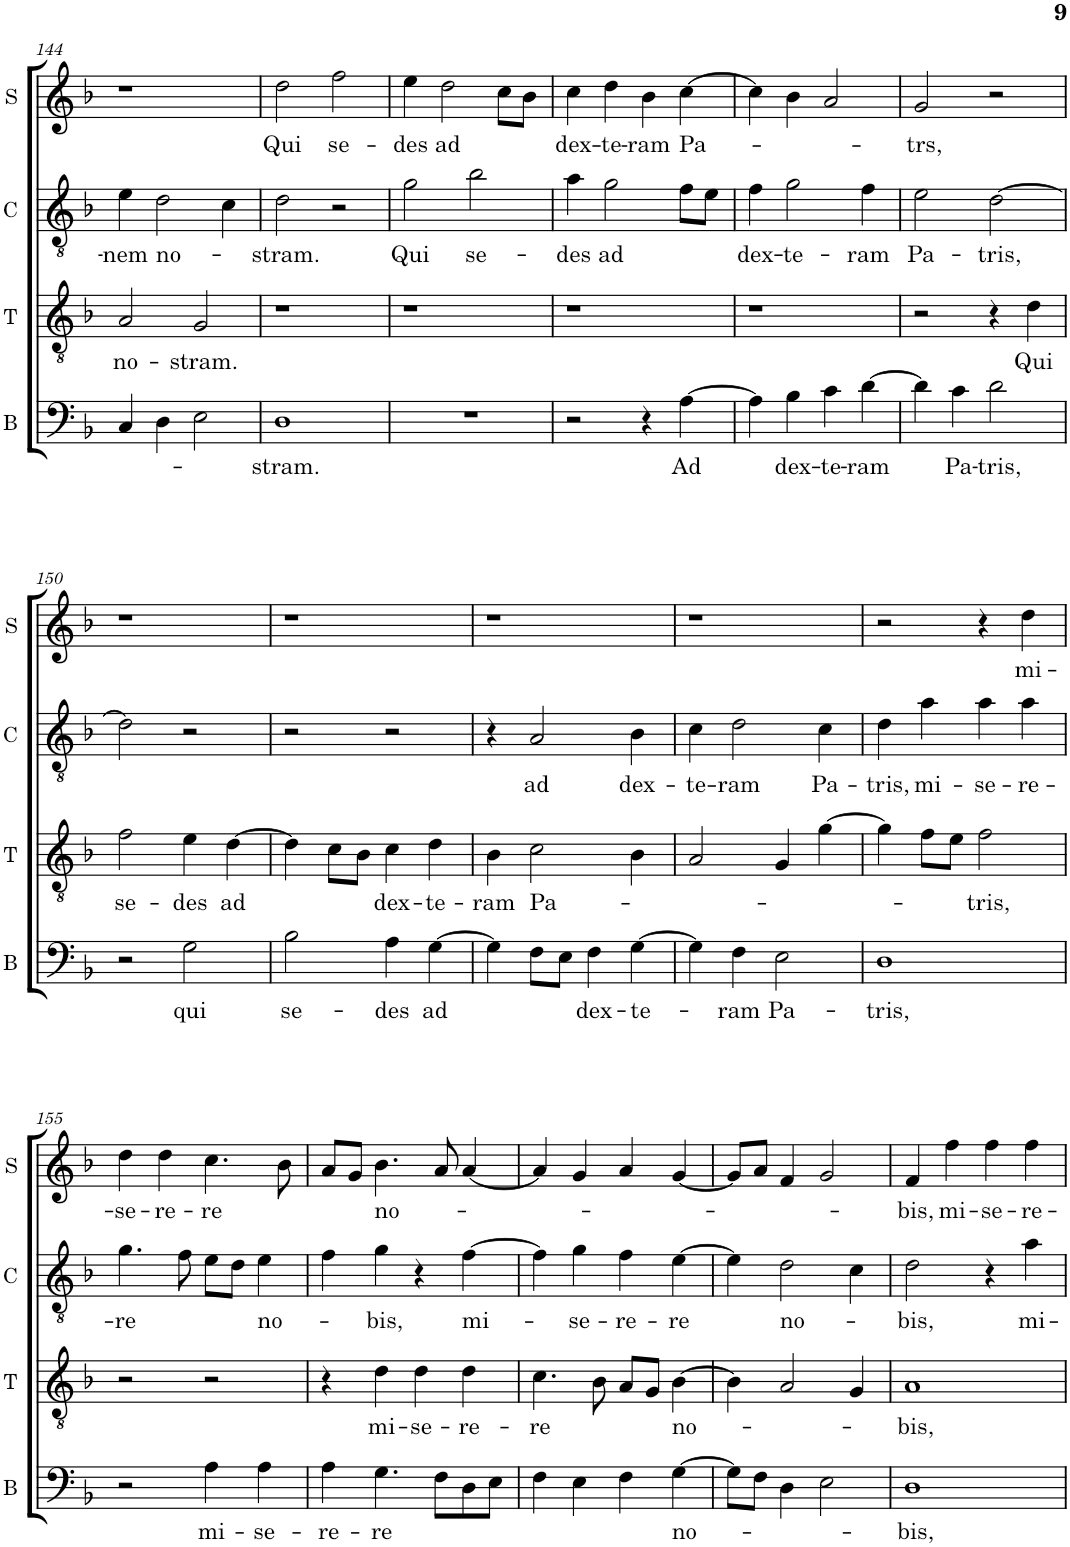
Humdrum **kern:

**kern	**text	**kern	**text	**kern	**text	**kern	**text
*part4	*part4	*part3	*part3	*part2	*part2	*part1	*part1
*staff4	*staff4	*staff3	*staff3	*staff2	*staff2	*staff1	*staff1
*I"B	*	*I"T	*	*I"C	*	*I"S	*
*I'B	*	*I'T	*	*I'C	*	*I'S	*
!!LO:PB:g=z
*clefF4	*	*clefGv2	*	*clefGv2	*	*clefG2	*
*	*	*	*	*Trd4c7	*	*	*
*k[b-]	*	*k[b-]	*	*k[b-]	*	*k[b-]	*
*M2/2	*	*M2/2	*	*M2/2	*	*M2/2	*
*met(c|)	*	*met(c|)	*	*met(c|)	*	*met(c|)	*
=144	=144	=144	=144	=144	=144	=144	=144
!	!	!	!LO:LY:b	!	!LO:LY:b	!	!
4C/	.	2A/	no-	4e\	-nem	1r	.
!	!	!	!	!	!LO:LY:b	!	!
4D\	.	.	.	2d\	no-	.	.
!	!	!	!LO:LY:b	!	!	!	!
2E\	.	2G/	-stram.	.	.	.	.
.	.	.	.	4c\	.	.	.
=145	=145	=145	=145	=145	=145	=145	=145
!	!LO:LY:b	!	!	!	!LO:LY:b	!	!LO:LY:b
1D	stram.	1r	.	2d\	-stram.	2dd\	Qui
!	!	!	!	!	!	!	!LO:LY:b
.	.	.	.	2r	.	2ff\	se-
=146	=146	=146	=146	=146	=146	=146	=146
!	!	!	!	!	!LO:LY:b	!	!LO:LY:b
1r	.	1r	.	2g\	Qui	4ee\	-des
!	!	!	!	!	!	!	!LO:LY:b
.	.	.	.	.	.	2dd\	ad
!	!	!	!	!	!LO:LY:b	!	!
.	.	.	.	2b-\	se-	.	.
.	.	.	.	.	.	8cc\L	.
.	.	.	.	.	.	8b-\J	.
=147	=147	=147	=147	=147	=147	=147	=147
!	!	!	!	!	!LO:LY:b	!	!LO:LY:b
2r	.	1r	.	4a\	-des	4cc\	dex-
!	!	!	!	!	!LO:LY:b	!	!LO:LY:b
.	.	.	.	2g\	ad	4dd\	-te-
!	!	!	!	!	!	!	!LO:LY:b
4r	.	.	.	.	.	4b-\	-ram
!	!LO:LY:b	!	!	!	!	!	!LO:LY:b
[4A\	Ad	.	.	8f\L	.	[4cc\	Pa-
.	.	.	.	8e\J	.	.	.
=148	=148	=148	=148	=148	=148	=148	=148
!	!	!	!	!	!LO:LY:b	!	!
4A\]	.	1r	.	4f\	dex-	4cc\]	.
!	!LO:LY:b	!	!	!	!LO:LY:b	!	!
4B-\	dex-	.	.	2g\	-te-	4b-\	.
!	!LO:LY:b	!	!	!	!	!	!
4c\	-te-	.	.	.	.	2a/	.
!	!LO:LY:b	!	!	!	!LO:LY:b	!	!
[4d\	-ram	.	.	4f\	-ram	.	.
=149	=149	=149	=149	=149	=149	=149	=149
!	!	!	!	!	!LO:LY:b	!	!LO:LY:b
4d\]	.	2r	.	2e\	Pa-	2g/	-trs,
!	!LO:LY:b	!	!	!	!	!	!
4c\	Pa-	.	.	.	.	.	.
!	!LO:LY:b	!	!	!	!LO:LY:b	!	!
2d\	-tris,	4r	.	[2d\	-tris,	2r	.
!	!	!	!LO:LY:b	!	!	!	!
.	.	4d\	Qui	.	.	.	.
!!LO:LB:g=z
=150	=150	=150	=150	=150	=150	=150	=150
!	!	!	!LO:LY:b	!	!	!	!
2r	.	2f\	se-	2d\]	.	1r	.
!	!LO:LY:b	!	!LO:LY:b	!	!	!	!
2G\	qui	4e\	-des	2r	.	.	.
!	!	!	!LO:LY:b	!	!	!	!
.	.	[4d\	ad	.	.	.	.
=151	=151	=151	=151	=151	=151	=151	=151
!	!LO:LY:b	!	!	!	!	!	!
2B-\	se-	4d\]	.	2r	.	1r	.
.	.	8c\L	.	.	.	.	.
.	.	8B-\J	.	.	.	.	.
!	!LO:LY:b	!	!LO:LY:b	!	!	!	!
4A\	-des	4c\	dex-	2r	.	.	.
!	!LO:LY:b	!	!LO:LY:b	!	!	!	!
[4G\	ad	4d\	-te-	.	.	.	.
=152	=152	=152	=152	=152	=152	=152	=152
!	!	!	!LO:LY:b	!	!	!	!
4G\]	.	4B-\	-ram	4r	.	1r	.
!	!	!	!LO:LY:b	!	!LO:LY:b	!	!
8F\L	.	2c\	Pa-	2A/	ad	.	.
8E\J	.	.	.	.	.	.	.
!	!LO:LY:b	!	!	!	!	!	!
4F\	dex-	.	.	.	.	.	.
!	!LO:LY:b	!	!	!	!LO:LY:b	!	!
[4G\	-te-	4B-\	.	4B-\	dex-	.	.
=153	=153	=153	=153	=153	=153	=153	=153
!	!	!	!	!	!LO:LY:b	!	!
4G\]	.	2A/	.	4c\	-te-	1r	.
!	!LO:LY:b	!	!	!	!LO:LY:b	!	!
4F\	-ram	.	.	2d\	-ram	.	.
!	!LO:LY:b	!	!	!	!	!	!
2E\	Pa-	4G/	.	.	.	.	.
!	!	!	!	!	!LO:LY:b	!	!
.	.	[4g\	.	4c\	Pa-	.	.
=154	=154	=154	=154	=154	=154	=154	=154
!	!LO:LY:b	!	!	!	!LO:LY:b	!	!
1D	-tris,	4g\]	.	4d\	-tris,	2r	.
!	!	!	!	!	!LO:LY:b	!	!
.	.	8f\L	.	4a\	mi-	.	.
.	.	8e\J	.	.	.	.	.
!	!	!	!LO:LY:b	!	!LO:LY:b	!	!
.	.	2f\	-tris,	4a\	-se-	4r	.
!	!	!	!	!	!LO:LY:b	!	!LO:LY:b
.	.	.	.	4a\	-re-	4dd\	mi-
!!LO:LB:g=z
=155	=155	=155	=155	=155	=155	=155	=155
!	!	!	!	!	!LO:LY:b	!	!LO:LY:b
2r	.	2r	.	4.g\	-re	4dd\	-se-
!	!	!	!	!	!	!	!LO:LY:b
.	.	.	.	.	.	4dd\	-re-
.	.	.	.	8f\	.	.	.
!	!LO:LY:b	!	!	!	!	!	!LO:LY:b
4A\	mi-	2r	.	8e\L	.	4.cc\	-re
.	.	.	.	8d\J	.	.	.
!	!LO:LY:b	!	!	!	!LO:LY:b	!	!
4A\	-se-	.	.	4e\	no-	.	.
.	.	.	.	.	.	8b-\	.
=156	=156	=156	=156	=156	=156	=156	=156
!	!LO:LY:b	!	!	!	!	!	!
4A\	-re-	4r	.	4f\	.	8a/L	.
.	.	.	.	.	.	8g/J	.
!	!LO:LY:b	!	!LO:LY:b	!	!LO:LY:b	!	!LO:LY:b
4.G\	-re	4d\	mi-	4g\	-bis,	4.b-\	no-
!	!	!	!LO:LY:b	!	!	!	!
.	.	4d\	-se-	4r	.	.	.
8F\L	.	.	.	.	.	8a/	.
!	!	!	!LO:LY:b	!	!LO:LY:b	!	!
8D\	.	4d\	-re-	[4f\	mi-	[4a/	.
8E\J	.	.	.	.	.	.	.
=157	=157	=157	=157	=157	=157	=157	=157
!	!	!	!LO:LY:b	!	!	!	!
4F\	.	4.c\	-re	4f\]	.	4a/]	.
!	!	!	!	!	!LO:LY:b	!	!
4E\	.	.	.	4g\	-se-	4g/	.
.	.	8B-\	.	.	.	.	.
!	!	!	!	!	!LO:LY:b	!	!
4F\	.	8A/L	.	4f\	-re-	4a/	.
.	.	8G/J	.	.	.	.	.
!	!LO:LY:b	!	!LO:LY:b	!	!LO:LY:b	!	!
[4G\	no-	[4B-\	no-	[4e\	-re	[4g/	.
=158	=158	=158	=158	=158	=158	=158	=158
8G\L]	.	4B-\]	.	4e\]	.	8g/L]	.
8F\J	.	.	.	.	.	8a/J	.
!	!	!	!	!	!LO:LY:b	!	!
4D\	.	2A/	.	2d\	no-	4f/	.
2E\	.	.	.	.	.	2g/	.
.	.	4G/	.	4c\	.	.	.
=159	=159	=159	=159	=159	=159	=159	=159
!	!LO:LY:b	!	!LO:LY:b	!	!LO:LY:b	!	!LO:LY:b
1D	-bis,	1A	-bis,	2d\	-bis,	4f/	-bis,
!	!	!	!	!	!	!	!LO:LY:b
.	.	.	.	.	.	4ff\	mi-
!	!	!	!	!	!	!	!LO:LY:b
.	.	.	.	4r	.	4ff\	-se-
!	!	!	!	!	!LO:LY:b	!	!LO:LY:b
.	.	.	.	4a\	mi-	4ff\	-re-
=	=	=	=	=	=	=	=
*-	*-	*-	*-	*-	*-	*-	*-
